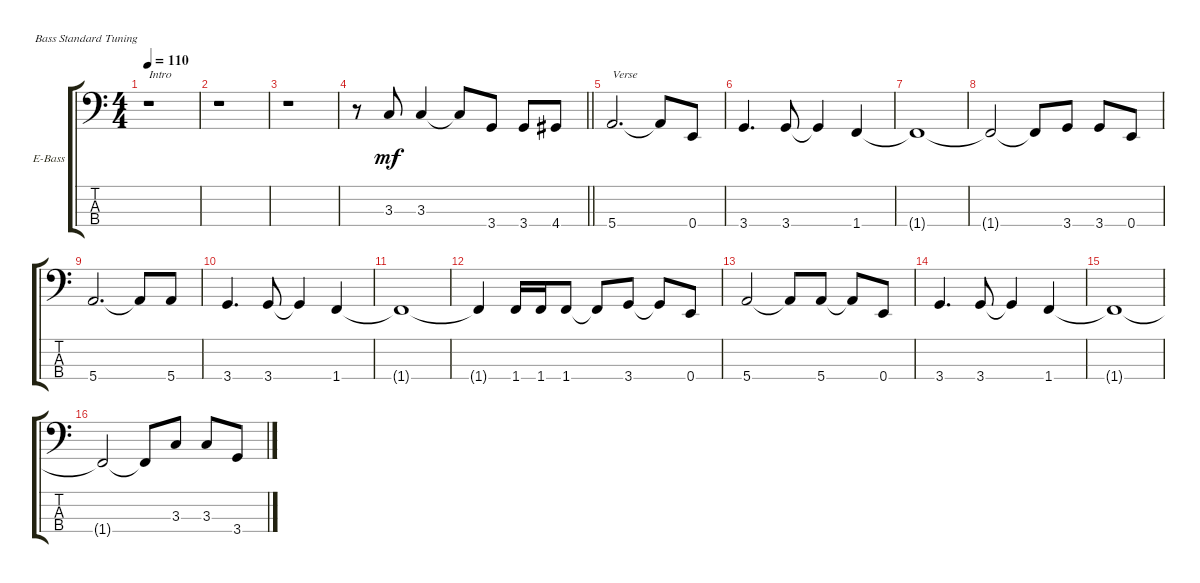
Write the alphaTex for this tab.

\defaultSystemsLayout 4
\bracketExtendMode groupsimilarinstruments
\firstSystemTrackNameOrientation horizontal
\otherSystemsTrackNameOrientation horizontal
\track ("Electric Bass" "E-Bass") {instrument electricbassfinger}
\staff {score tabs}
\tuning (G2 D2 A1 E1)
\ts (4 4)
\tempo 110
\clef f4
\ks c
r.1{txt "Intro" dy mf instrument electricbassfinger} |
r.1 |
r.1 |
\barLineRight lightlight
r.8 3.3.8 3.3.4 3.3{t}.8 3.4.8 3.4.8 4.4.8 |
5.4.2{d txt "Verse"} 5.4{t}.8 0.4.8 |
3.4.4{d} 3.4.8 3.4{t}.4 1.4.4 |
1.4{t}.1 |
1.4{t}.2 1.4{t}.8 3.4.8 3.4.8 0.4.8 |
5.4.2{d} 5.4{t}.8 5.4.8 |
3.4.4{d} 3.4.8 3.4{t}.4 1.4.4 |
1.4{t}.1 |
1.4{t}.4 1.4.16 1.4.16 1.4.8 1.4{t}.8 3.4.8 3.4{t}.8 0.4.8 |
5.4.2 5.4{t}.8 5.4.8 5.4{t}.8 0.4.8 |
3.4.4{d} 3.4.8 3.4{t}.4 1.4.4 |
1.4{t}.1 |
1.4{t}.2 1.4{t}.8 3.3.8 3.3.8 3.4.8
